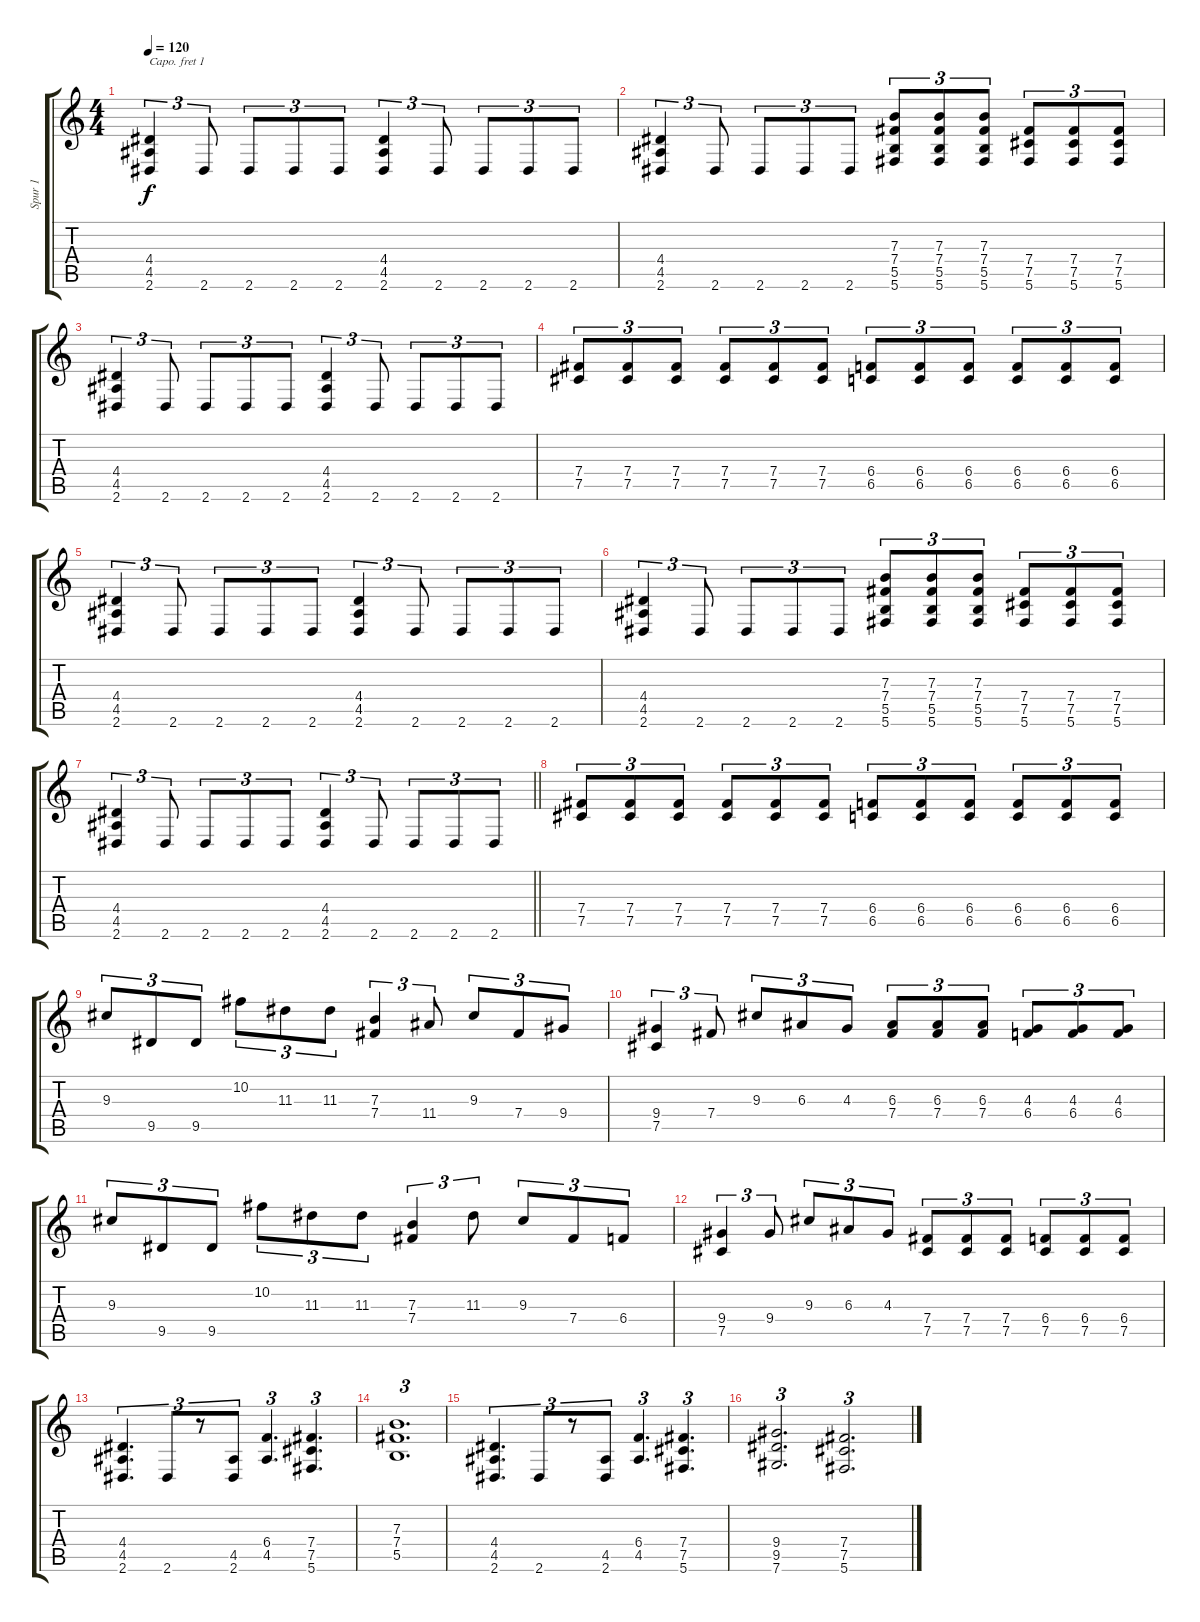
\track ("Spur 1" "Spur 1") {instrument distortionguitar}
\staff {score tabs}
\capo 1
\tuning (C4 G3 Eb3 Bb2 F2 C2) {hide}
\ts (4 4)
\tempo 120
\clef g2
\ks c
(4.4 4.5 2.6).4{tu (3 2) dy f} 2.6.8{tu (3 2)} 2.6.8{tu (3 2)} 2.6.8{tu (3 2)} 2.6.8{tu (3 2)} (4.4 4.5 2.6).4{tu (3 2)} 2.6.8{tu (3 2)} 2.6.8{tu (3 2)} 2.6.8{tu (3 2)} 2.6.8{tu (3 2)} |
(4.4 4.5 2.6).4{tu (3 2)} 2.6.8{tu (3 2)} 2.6.8{tu (3 2)} 2.6.8{tu (3 2)} 2.6.8{tu (3 2)} (7.3 7.4 5.5 5.6).8{tu (3 2)} (7.3 7.4 5.5 5.6).8{tu (3 2)} (7.3 7.4 5.5 5.6).8{tu (3 2)} (7.4 7.5 5.6).8{tu (3 2)} (7.4 7.5 5.6).8{tu (3 2)} (7.4 7.5 5.6).8{tu (3 2)} |
(4.4 4.5 2.6).4{tu (3 2)} 2.6.8{tu (3 2)} 2.6.8{tu (3 2)} 2.6.8{tu (3 2)} 2.6.8{tu (3 2)} (4.4 4.5 2.6).4{tu (3 2)} 2.6.8{tu (3 2)} 2.6.8{tu (3 2)} 2.6.8{tu (3 2)} 2.6.8{tu (3 2)} |
(7.4 7.5).8{tu (3 2)} (7.4 7.5).8{tu (3 2)} (7.4 7.5).8{tu (3 2)} (7.4 7.5).8{tu (3 2)} (7.4 7.5).8{tu (3 2)} (7.4 7.5).8{tu (3 2)} (6.4 6.5).8{tu (3 2)} (6.4 6.5).8{tu (3 2)} (6.4 6.5).8{tu (3 2)} (6.4 6.5).8{tu (3 2)} (6.4 6.5).8{tu (3 2)} (6.4 6.5).8{tu (3 2)} |
(4.4 4.5 2.6).4{tu (3 2)} 2.6.8{tu (3 2)} 2.6.8{tu (3 2)} 2.6.8{tu (3 2)} 2.6.8{tu (3 2)} (4.4 4.5 2.6).4{tu (3 2)} 2.6.8{tu (3 2)} 2.6.8{tu (3 2)} 2.6.8{tu (3 2)} 2.6.8{tu (3 2)} |
(4.4 4.5 2.6).4{tu (3 2)} 2.6.8{tu (3 2)} 2.6.8{tu (3 2)} 2.6.8{tu (3 2)} 2.6.8{tu (3 2)} (7.3 7.4 5.5 5.6).8{tu (3 2)} (7.3 7.4 5.5 5.6).8{tu (3 2)} (7.3 7.4 5.5 5.6).8{tu (3 2)} (7.4 7.5 5.6).8{tu (3 2)} (7.4 7.5 5.6).8{tu (3 2)} (7.4 7.5 5.6).8{tu (3 2)} |
\barLineRight lightlight
(4.4 4.5 2.6).4{tu (3 2)} 2.6.8{tu (3 2)} 2.6.8{tu (3 2)} 2.6.8{tu (3 2)} 2.6.8{tu (3 2)} (4.4 4.5 2.6).4{tu (3 2)} 2.6.8{tu (3 2)} 2.6.8{tu (3 2)} 2.6.8{tu (3 2)} 2.6.8{tu (3 2)} |
(7.4 7.5).8{tu (3 2)} (7.4 7.5).8{tu (3 2)} (7.4 7.5).8{tu (3 2)} (7.4 7.5).8{tu (3 2)} (7.4 7.5).8{tu (3 2)} (7.4 7.5).8{tu (3 2)} (6.4 6.5).8{tu (3 2)} (6.4 6.5).8{tu (3 2)} (6.4 6.5).8{tu (3 2)} (6.4 6.5).8{tu (3 2)} (6.4 6.5).8{tu (3 2)} (6.4 6.5).8{tu (3 2)} |
9.3.8{tu (3 2)} 9.5.8{tu (3 2)} 9.5.8{tu (3 2)} 10.2.8{tu (3 2)} 11.3.8{tu (3 2)} 11.3.8{tu (3 2)} (7.3 7.4).4{tu (3 2)} 11.4.8{tu (3 2)} 9.3.8{tu (3 2)} 7.4.8{tu (3 2)} 9.4.8{tu (3 2)} |
(9.4 7.5).4{tu (3 2)} 7.4.8{tu (3 2)} 9.3.8{tu (3 2)} 6.3.8{tu (3 2)} 4.3.8{tu (3 2)} (6.3 7.4).8{tu (3 2)} (6.3 7.4).8{tu (3 2)} (6.3 7.4).8{tu (3 2)} (4.3 6.4).8{tu (3 2)} (4.3 6.4).8{tu (3 2)} (4.3 6.4).8{tu (3 2)} |
9.3.8{tu (3 2)} 9.5.8{tu (3 2)} 9.5.8{tu (3 2)} 10.2.8{tu (3 2)} 11.3.8{tu (3 2)} 11.3.8{tu (3 2)} (7.3 7.4).4{tu (3 2)} 11.3.8{tu (3 2)} 9.3.8{tu (3 2)} 7.4.8{tu (3 2)} 6.4.8{tu (3 2)} |
(9.4 7.5).4{tu (3 2)} 9.4.8{tu (3 2)} 9.3.8{tu (3 2)} 6.3.8{tu (3 2)} 4.3.8{tu (3 2)} (7.4 7.5).8{tu (3 2)} (7.4 7.5).8{tu (3 2)} (7.4 7.5).8{tu (3 2)} (6.4 7.5).8{tu (3 2)} (6.4 7.5).8{tu (3 2)} (6.4 7.5).8{tu (3 2)} |
(4.4 4.5 2.6).4{d tu (3 2)} 2.6.8{tu (3 2)} r.8{tu (3 2)} (4.5 2.6).8{tu (3 2)} (6.4 4.5).4{d tu (3 2)} (7.4 7.5 5.6).4{d tu (3 2)} |
(7.3 7.4 5.5).1{d tu (3 2)} |
(4.4 4.5 2.6).4{d tu (3 2)} 2.6.8{tu (3 2)} r.8{tu (3 2)} (4.5 2.6).8{tu (3 2)} (6.4 4.5).4{d tu (3 2)} (7.4 7.5 5.6).4{d tu (3 2)} |
(9.4 9.5 7.6).2{d tu (3 2)} (7.4 7.5 5.6).2{d tu (3 2)}
